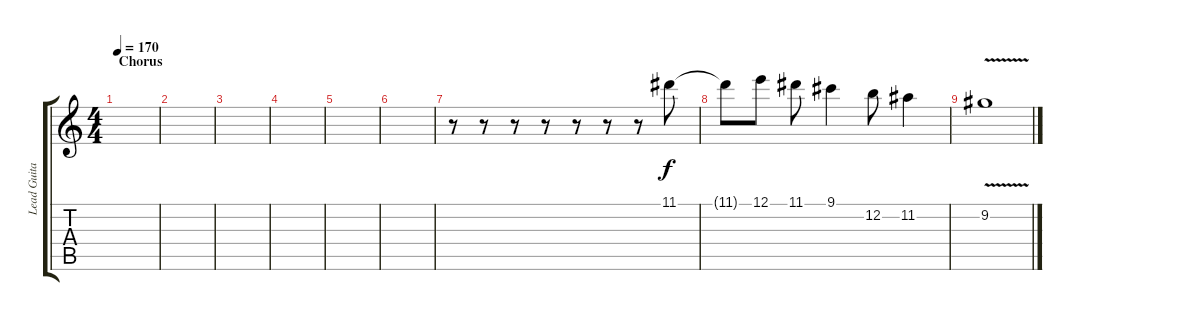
\track ("Lead Guitar" "Lead Guita") {instrument overdrivenguitar}
\staff {score tabs}
\tuning (E4 B3 G3 D3 A2 E2) {hide}
\ts (4 4)
\section ("" "Chorus")
\tempo 170
\clef g2
\ks c
|
|
|
|
|
|
r.8 r.8 r.8 r.8 r.8 r.8 r.8 11.1.8 |
11.1{t}.8 12.1.8 11.1.8 9.1.4 12.2.8 11.2.4 |
9.2{v}.1
